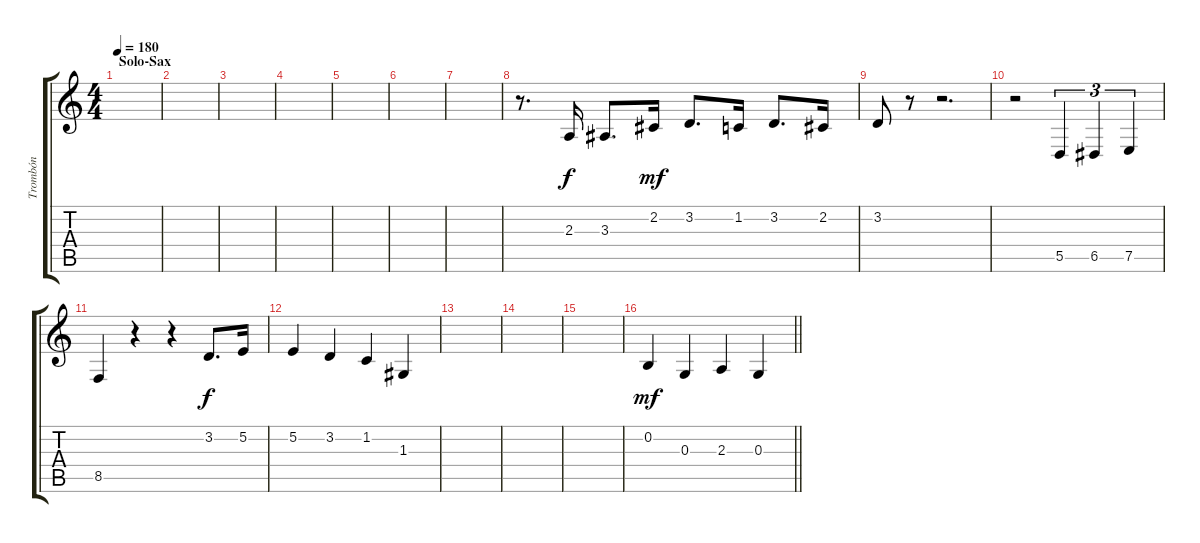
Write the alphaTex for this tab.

\track ("Trombón" "Trombón") {instrument trombone}
\staff {score tabs}
\tuning (E4 B3 G3 D3 A2 E2) {hide}
\ts (4 4)
\section ("" "Solo-Sax")
\tempo 180
\clef g2
\ks c
|
|
|
|
|
|
|
r.8{d} 2.3.16{dy f} 3.3.8{d} 2.2.16{dy mf} 3.2.8{d} 1.2.16 3.2.8{d} 2.2.16 |
3.2.8 r.8 r.2{d} |
r.2 5.5.4{tu (3 2)} 6.5.4{tu (3 2)} 7.5.4{tu (3 2)} |
8.5.4 r.4 r.4 3.2.8{d dy f} 5.2.16 |
5.2.4 3.2.4 1.2.4 1.3.4 |
|
|
|
\barLineRight lightlight
0.2.4{dy mf} 0.3.4 2.3.4 0.3.4
